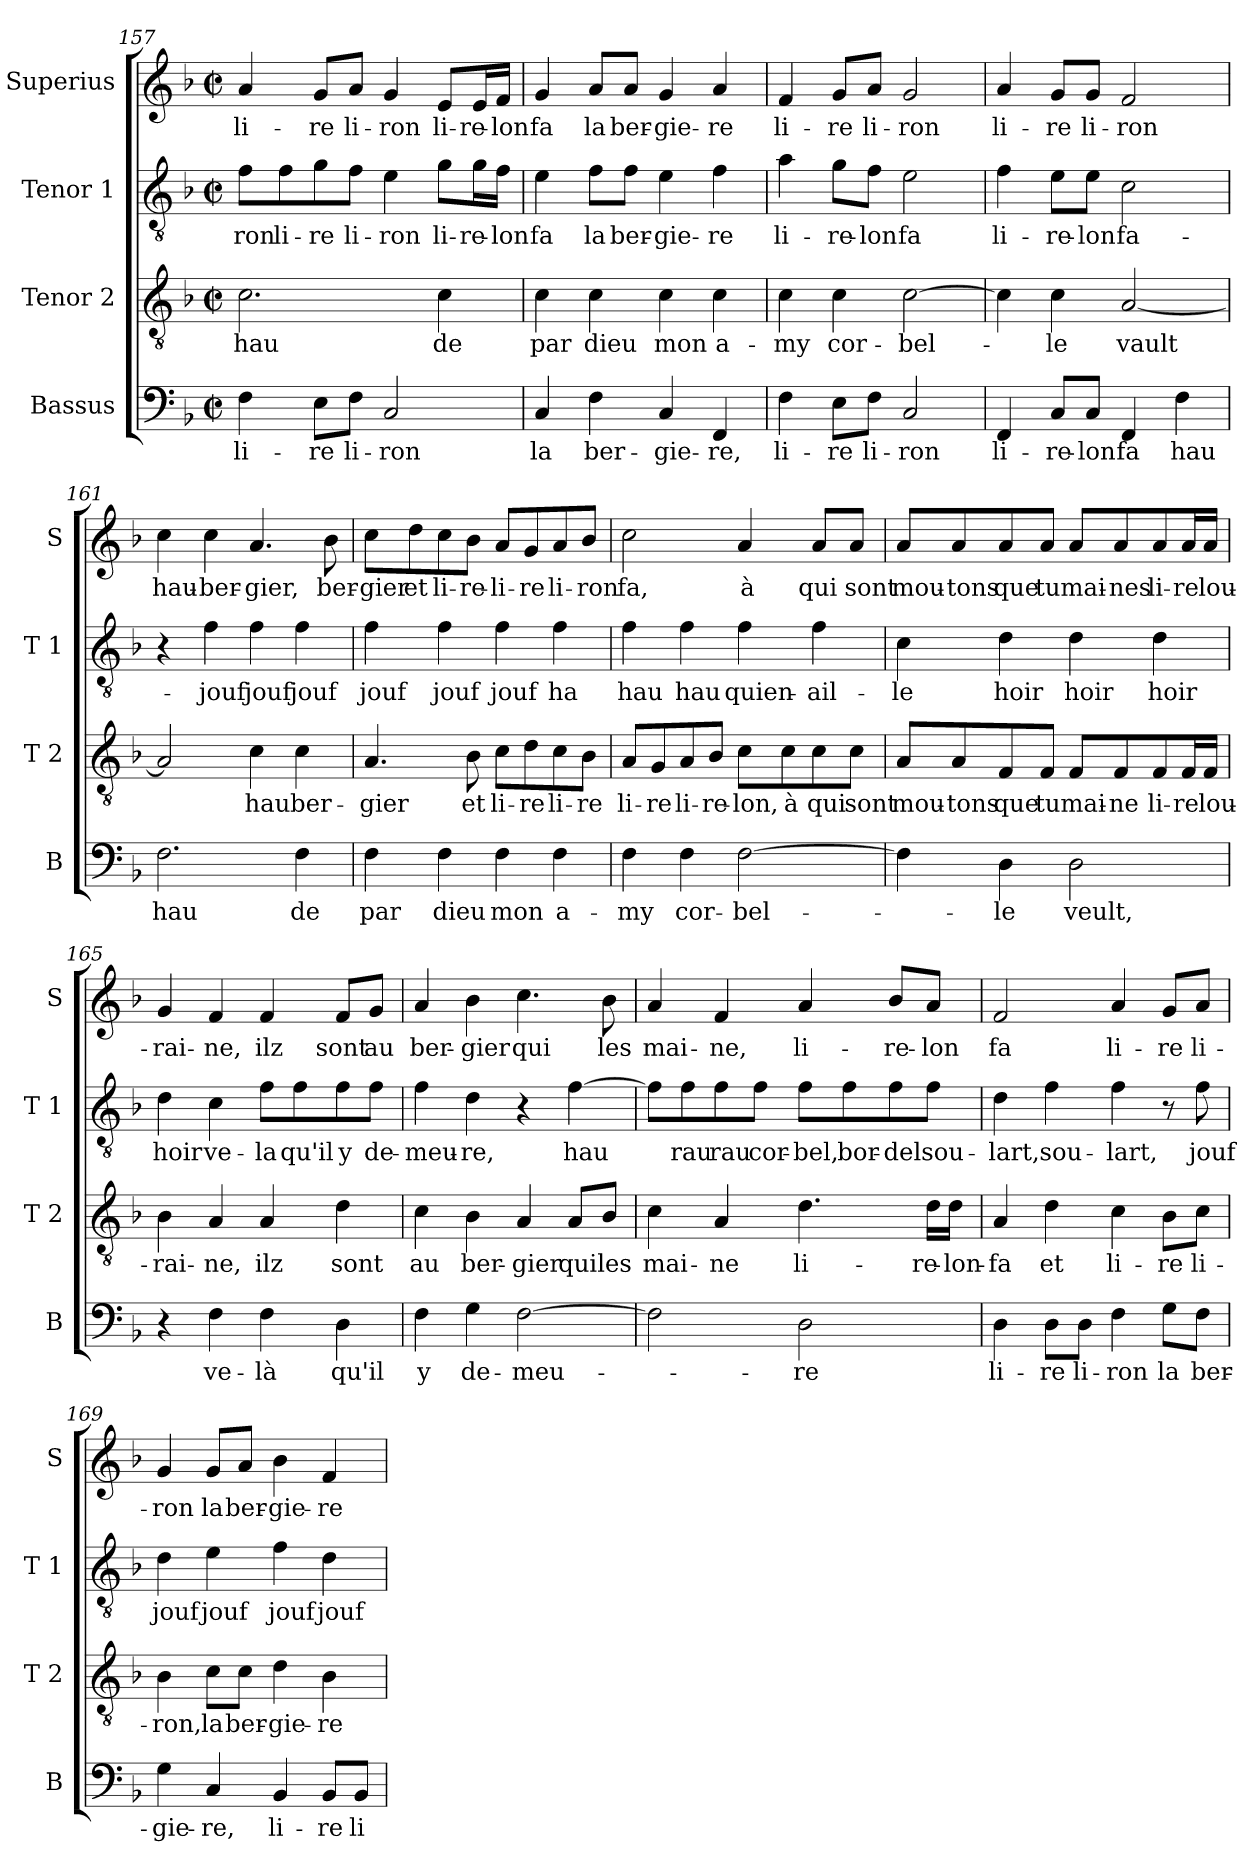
**kern	**text	**kern	**text	**kern	**text	**kern	**text
*part4	*part4	*part3	*part3	*part2	*part2	*part1	*part1
*staff4	*staff4	*staff3	*staff3	*staff2	*staff2	*staff1	*staff1
*I"Bassus	*	*I"Tenor 2	*	*I"Tenor 1	*	*I"Superius	*
*I'B	*	*I'T 2	*	*I'T 1	*	*I'S	*
*clefF4	*	*clefGv2	*	*clefGv2	*	*clefG2	*
*k[b-]	*	*k[b-]	*	*k[b-]	*	*k[b-]	*
*F:	*	*F:	*	*F:	*	*F:	*
*M2/2	*	*M2/2	*	*M2/2	*	*M2/2	*
*met(c|)	*	*met(c|)	*	*met(c|)	*	*met(c|)	*
=157	=157	=157	=157	=157	=157	=157	=157
!	!LO:LY:b	!	!LO:LY:b	!	!LO:LY:b	!	!LO:LY:b
4F\	li-	2.c\	hau	8f\L	-ron	4a/	li-
!	!	!	!	!	!LO:LY:b	!	!
.	.	.	.	8f\	li-	.	.
!	!LO:LY:b	!	!	!	!LO:LY:b	!	!LO:LY:b
8E\L	-re	.	.	8g\	-re	8g/L	-re
!	!LO:LY:b	!	!	!	!LO:LY:b	!	!LO:LY:b
8F\J	li-	.	.	8f\J	li-	8a/J	li-
!	!LO:LY:b	!	!	!	!LO:LY:b	!	!LO:LY:b
2C/	-ron	.	.	4e\	-ron	4g/	-ron
!	!	!	!LO:LY:b	!	!LO:LY:b	!	!LO:LY:b
.	.	4c\	de	8g\L	li-	8e/L	li-
!	!	!	!	!	!LO:LY:b	!	!LO:LY:b
.	.	.	.	16g\L	-re-	16e/L	-re-
!	!	!	!	!	!LO:LY:b	!	!LO:LY:b
.	.	.	.	16f\JJ	-lon	16f/JJ	-lon
=158	=158	=158	=158	=158	=158	=158	=158
!	!LO:LY:b	!	!LO:LY:b	!	!LO:LY:b	!	!LO:LY:b
4C/	la	4c\	par	4e\	fa	4g/	fa
!	!LO:LY:b	!	!LO:LY:b	!	!LO:LY:b	!	!LO:LY:b
4F\	ber-	4c\	dieu	8f\L	la	8a/L	la
!	!	!	!	!	!LO:LY:b	!	!LO:LY:b
.	.	.	.	8f\J	ber-	8a/J	ber-
!	!LO:LY:b	!	!LO:LY:b	!	!LO:LY:b	!	!LO:LY:b
4C/	-gie-	4c\	mon	4e\	-gie-	4g/	-gie-
!	!LO:LY:b	!	!LO:LY:b	!	!LO:LY:b	!	!LO:LY:b
4FF/	-re,	4c\	a-	4f\	-re	4a/	-re
=159	=159	=159	=159	=159	=159	=159	=159
!	!LO:LY:b	!	!LO:LY:b	!	!LO:LY:b	!	!LO:LY:b
4F\	li-	4c\	-my	4a\	li-	4f/	li-
!	!LO:LY:b	!	!LO:LY:b	!	!LO:LY:b	!	!LO:LY:b
8E\L	-re	4c\	cor-	8g\L	-re-	8g/L	-re
!	!LO:LY:b	!	!	!	!LO:LY:b	!	!LO:LY:b
8F\J	li-	.	.	8f\J	-lon	8a/J	li-
!	!LO:LY:b	!	!LO:LY:b	!	!LO:LY:b	!	!LO:LY:b
2C/	-ron	[2c\	-bel-	2e\	fa	2g/	-ron
!!LO:LB:g=z
=160	=160	=160	=160	=160	=160	=160	=160
!	!LO:LY:b	!	!	!	!LO:LY:b	!	!LO:LY:b
4FF/	li-	4c\]	.	4f\	li-	4a/	li-
!	!LO:LY:b	!	!LO:LY:b	!	!LO:LY:b	!	!LO:LY:b
8C/L	-re-	4c\	-le	8e\L	-re-	8g/L	-re
!	!LO:LY:b	!	!	!	!LO:LY:b	!	!LO:LY:b
8C/J	-lon	.	.	8e\J	-lon	8g/J	li-
!	!LO:LY:b	!	!LO:LY:b	!	!LO:LY:b	!	!LO:LY:b
4FF/	fa	[2A/	vault	2c\	fa-	2f/	-ron
!	!LO:LY:b	!	!	!	!	!	!
4F\	hau	.	.	.	.	.	.
=161	=161	=161	=161	=161	=161	=161	=161
!	!LO:LY:b	!	!	!	!	!	!LO:LY:b
2.F\	hau	2A/]	.	4r	.	4cc\	hau-
!	!	!	!	!	!LO:LY:b	!	!LO:LY:b
.	.	.	.	4f\	-jouf	4cc\	-ber-
!	!	!	!LO:LY:b	!	!LO:LY:b	!	!LO:LY:b
.	.	4c\	hau	4f\	jouf	4.a/	-gier,
!	!LO:LY:b	!	!LO:LY:b	!	!LO:LY:b	!	!
4F\	de	4c\	ber-	4f\	jouf	.	.
!	!	!	!	!	!	!	!LO:LY:b
.	.	.	.	.	.	8b-\	ber-
=162	=162	=162	=162	=162	=162	=162	=162
!	!LO:LY:b	!	!LO:LY:b	!	!LO:LY:b	!	!LO:LY:b
4F\	par	4.A/	-gier	4f\	jouf	8cc\L	-gier
!	!	!	!	!	!	!	!LO:LY:b
.	.	.	.	.	.	8dd\	et
!	!LO:LY:b	!	!	!	!LO:LY:b	!	!LO:LY:b
4F\	dieu	.	.	4f\	jouf	8cc\	li-
!	!	!	!LO:LY:b	!	!	!	!LO:LY:b
.	.	8B-\	et	.	.	8b-\J	-re-
!	!LO:LY:b	!	!LO:LY:b	!	!LO:LY:b	!	!LO:LY:b
4F\	mon	8c\L	li-	4f\	jouf	8a/L	-li-
!	!	!	!LO:LY:b	!	!	!	!LO:LY:b
.	.	8d\	-re	.	.	8g/	-re
!	!LO:LY:b	!	!LO:LY:b	!	!LO:LY:b	!	!LO:LY:b
4F\	a-	8c\	li-	4f\	ha	8a/	li-
!	!	!	!LO:LY:b	!	!	!	!LO:LY:b
.	.	8B-\J	-re	.	.	8b-/J	-ron
=163	=163	=163	=163	=163	=163	=163	=163
!	!LO:LY:b	!	!LO:LY:b	!	!LO:LY:b	!	!LO:LY:b
4F\	-my	8A/L	li-	4f\	hau	2cc\	fa,
!	!	!	!LO:LY:b	!	!	!	!
.	.	8G/	-re	.	.	.	.
!	!LO:LY:b	!	!LO:LY:b	!	!LO:LY:b	!	!
4F\	cor-	8A/	li-	4f\	hau	.	.
!	!	!	!LO:LY:b	!	!	!	!
.	.	8B-/J	-re-	.	.	.	.
!	!LO:LY:b	!	!LO:LY:b	!	!LO:LY:b	!	!LO:LY:b
[2F\	-bel-	8c\L	-lon,	4f\	quien-	4a/	à
!	!	!	!LO:LY:b	!	!	!	!
.	.	8c\	à	.	.	.	.
!	!	!	!LO:LY:b	!	!LO:LY:b	!	!LO:LY:b
.	.	8c\	qui	4f\	-ail-	8a/L	qui
!	!	!	!LO:LY:b	!	!	!	!LO:LY:b
.	.	8c\J	sont	.	.	8a/J	sont
!!LO:LB:g=z
=164	=164	=164	=164	=164	=164	=164	=164
!	!	!	!LO:LY:b	!	!LO:LY:b	!	!LO:LY:b
4F\]	.	8A/L	mou-	4c\	-le	8a/L	mou-
!	!	!	!LO:LY:b	!	!	!	!LO:LY:b
.	.	8A/	-tons	.	.	8a/	-tons
!	!LO:LY:b	!	!LO:LY:b	!	!LO:LY:b	!	!LO:LY:b
4D\	-le	8F/	que	4d\	hoir	8a/	que
!	!	!	!LO:LY:b	!	!	!	!LO:LY:b
.	.	8F/J	tu	.	.	8a/J	tu
!	!LO:LY:b	!	!LO:LY:b	!	!LO:LY:b	!	!LO:LY:b
2D\	veult,	8F/L	mai-	4d\	hoir	8a/L	mai-
!	!	!	!LO:LY:b	!	!	!	!LO:LY:b
.	.	8F/	-ne	.	.	8a/	-nes
!	!	!	!LO:LY:b	!	!LO:LY:b	!	!LO:LY:b
.	.	8F/	li-	4d\	hoir	8a/	li-
!	!	!	!LO:LY:b	!	!	!	!LO:LY:b
.	.	16F/L	-re	.	.	16a/L	-re
!	!	!	!LO:LY:b	!	!	!	!LO:LY:b
.	.	16F/JJ	lou-	.	.	16a/JJ	lou-
=165	=165	=165	=165	=165	=165	=165	=165
!	!	!	!LO:LY:b	!	!LO:LY:b	!	!LO:LY:b
4r	.	4B-\	-rai-	4d\	hoir	4g/	-rai-
!	!LO:LY:b	!	!LO:LY:b	!	!LO:LY:b	!	!LO:LY:b
4F\	ve-	4A/	-ne,	4c\	ve-	4f/	-ne,
!	!LO:LY:b	!	!LO:LY:b	!	!LO:LY:b	!	!LO:LY:b
4F\	-là	4A/	ilz	8f\L	-la	4f/	ilz
!	!	!	!	!	!LO:LY:b	!	!
.	.	.	.	8f\	qu'il	.	.
!	!LO:LY:b	!	!LO:LY:b	!	!LO:LY:b	!	!LO:LY:b
4D\	qu'il	4d\	sont	8f\	y	8f/L	sont
!	!	!	!	!	!LO:LY:b	!	!LO:LY:b
.	.	.	.	8f\J	de-	8g/J	au
=166	=166	=166	=166	=166	=166	=166	=166
!	!LO:LY:b	!	!LO:LY:b	!	!LO:LY:b	!	!LO:LY:b
4F\	y	4c\	au	4f\	-meu-	4a/	ber-
!	!LO:LY:b	!	!LO:LY:b	!	!LO:LY:b	!	!LO:LY:b
4G\	de-	4B-\	ber-	4d\	-re,	4b-\	-gier
!	!LO:LY:b	!	!LO:LY:b	!	!	!	!LO:LY:b
[2F\	-meu-	4A/	-gier	4r	.	4.cc\	qui
!	!	!	!LO:LY:b	!	!LO:LY:b	!	!
.	.	8A/L	qui	[4f\	hau	.	.
!	!	!	!LO:LY:b	!	!	!	!LO:LY:b
.	.	8B-/J	les	.	.	8b-\	les
=167	=167	=167	=167	=167	=167	=167	=167
!	!	!	!LO:LY:b	!	!	!	!LO:LY:b
2F\]	.	4c\	mai-	8f\L]	.	4a/	mai-
!	!	!	!	!	!LO:LY:b	!	!
.	.	.	.	8f\	rau	.	.
!	!	!	!LO:LY:b	!	!LO:LY:b	!	!LO:LY:b
.	.	4A/	-ne	8f\	rau	4f/	-ne,
!	!	!	!	!	!LO:LY:b	!	!
.	.	.	.	8f\J	cor-	.	.
!	!LO:LY:b	!	!LO:LY:b	!	!LO:LY:b	!	!LO:LY:b
2D\	-re	4.d\	li-	8f\L	-bel,	4a/	li-
!	!	!	!	!	!LO:LY:b	!	!
.	.	.	.	8f\	bor-	.	.
!	!	!	!	!	!LO:LY:b	!	!LO:LY:b
.	.	.	.	8f\	-del	8b-/L	-re-
!	!	!	!LO:LY:b	!	!LO:LY:b	!	!LO:LY:b
.	.	16d\LL	-re-	8f\J	sou-	8a/J	-lon
!	!	!	!LO:LY:b	!	!	!	!
.	.	16d\JJ	-lon-	.	.	.	.
!!LO:LB:g=z
=168	=168	=168	=168	=168	=168	=168	=168
!	!LO:LY:b	!	!LO:LY:b	!	!LO:LY:b	!	!LO:LY:b
4D\	li-	4A/	-fa	4d\	-lart,	2f/	fa
!	!LO:LY:b	!	!LO:LY:b	!	!LO:LY:b	!	!
8D\L	-re	4d\	et	4f\	sou-	.	.
!	!LO:LY:b	!	!	!	!	!	!
8D\J	li-	.	.	.	.	.	.
!	!LO:LY:b	!	!LO:LY:b	!	!LO:LY:b	!	!LO:LY:b
4F\	-ron	4c\	li-	4f\	-lart,	4a/	li-
!	!LO:LY:b	!	!LO:LY:b	!	!	!	!LO:LY:b
8G\L	la	8B-\L	-re	8r	.	8g/L	-re
!	!LO:LY:b	!	!LO:LY:b	!	!LO:LY:b	!	!LO:LY:b
8F\J	ber-	8c\J	li-	8f\	jouf	8a/J	li-
=169	=169	=169	=169	=169	=169	=169	=169
!	!LO:LY:b	!	!LO:LY:b	!	!LO:LY:b	!	!LO:LY:b
4G\	-gie-	4B-\	-ron,	4d\	jouf	4g/	-ron
!	!LO:LY:b	!	!LO:LY:b	!	!LO:LY:b	!	!LO:LY:b
4C/	-re,	8c\L	la	4e\	jouf	8g/L	la
!	!	!	!LO:LY:b	!	!	!	!LO:LY:b
.	.	8c\J	ber-	.	.	8a/J	ber-
!	!LO:LY:b	!	!LO:LY:b	!	!LO:LY:b	!	!LO:LY:b
4BB-/	li-	4d\	-gie-	4f\	jouf	4b-\	-gie-
!	!LO:LY:b	!	!LO:LY:b	!	!LO:LY:b	!	!LO:LY:b
8BB-/L	-re	4B-\	-re	4d\	jouf	4f/	-re
!	!LO:LY:b	!	!	!	!	!	!
8BB-/J	li-	.	.	.	.	.	.
=	=	=	=	=	=	=	=
*-	*-	*-	*-	*-	*-	*-	*-
